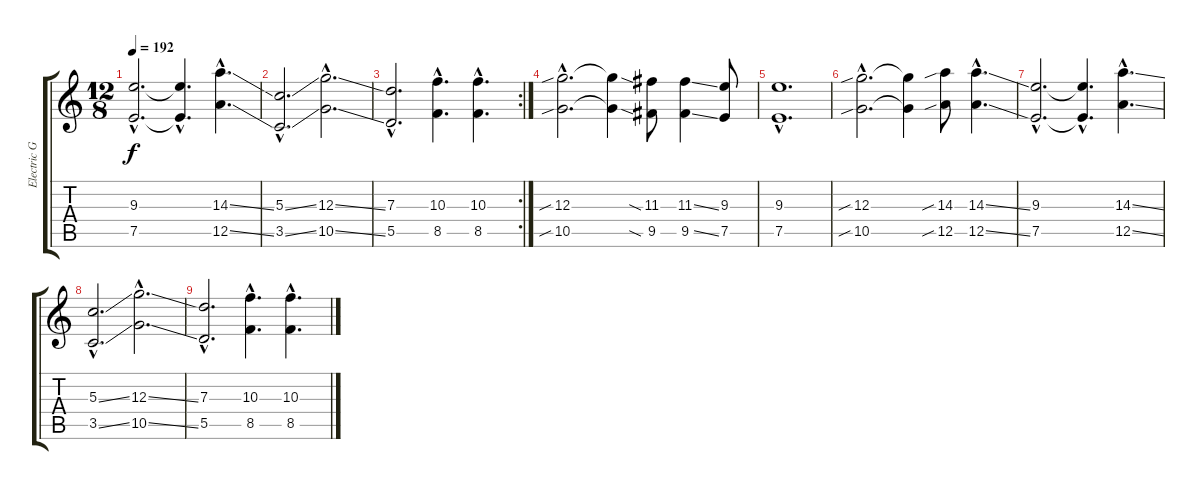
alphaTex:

\track ("Electric Guitar 1" "Electric G") {instrument electricguitarclean}
\staff {score tabs}
\tuning (E4 B3 G3 D3 A2 E2) {hide}
\ts (12 8)
\tempo 192
\clef g2
\ks c
(9.3{hac} 7.5{hac}).2{d dy f} (9.3{hac t} 7.5{hac t}).4{d} (14.3{ss hac} 12.5{ss hac}).4{d} |
(5.3{ss hac} 3.5{ss hac}).2{d} (12.3{ss hac} 10.5{ss hac}).2{d} |
\rc 2
(7.3{hac} 5.5{hac}).2{d} (10.3{hac} 8.5{hac}).4{d} (10.3{hac} 8.5{hac}).4{d} |
(12.3{sib hac} 10.5{sib hac}).2{d} (12.3{t} 10.5{t}).4 (11.3{sia} 9.5{sia}).8 (11.3{ss} 9.5{ss}).4 (9.3 7.5).8 |
(9.3{hac} 7.5{hac}).1{d} |
(12.3{sib hac} 10.5{sib hac}).2{d} (12.3{t} 10.5{t}).4 (14.3{sib} 12.5{sib}).8 (14.3{ss hac} 12.5{ss hac}).4{d} |
(9.3{hac} 7.5{hac}).2{d} (9.3{hac t} 7.5{hac t}).4{d} (14.3{ss hac} 12.5{ss hac}).4{d} |
(5.3{ss hac} 3.5{ss hac}).2{d} (12.3{ss hac} 10.5{ss hac}).2{d} |
(7.3{hac} 5.5{hac}).2{d} (10.3{hac} 8.5{hac}).4{d} (10.3{hac} 8.5{hac}).4{d}
